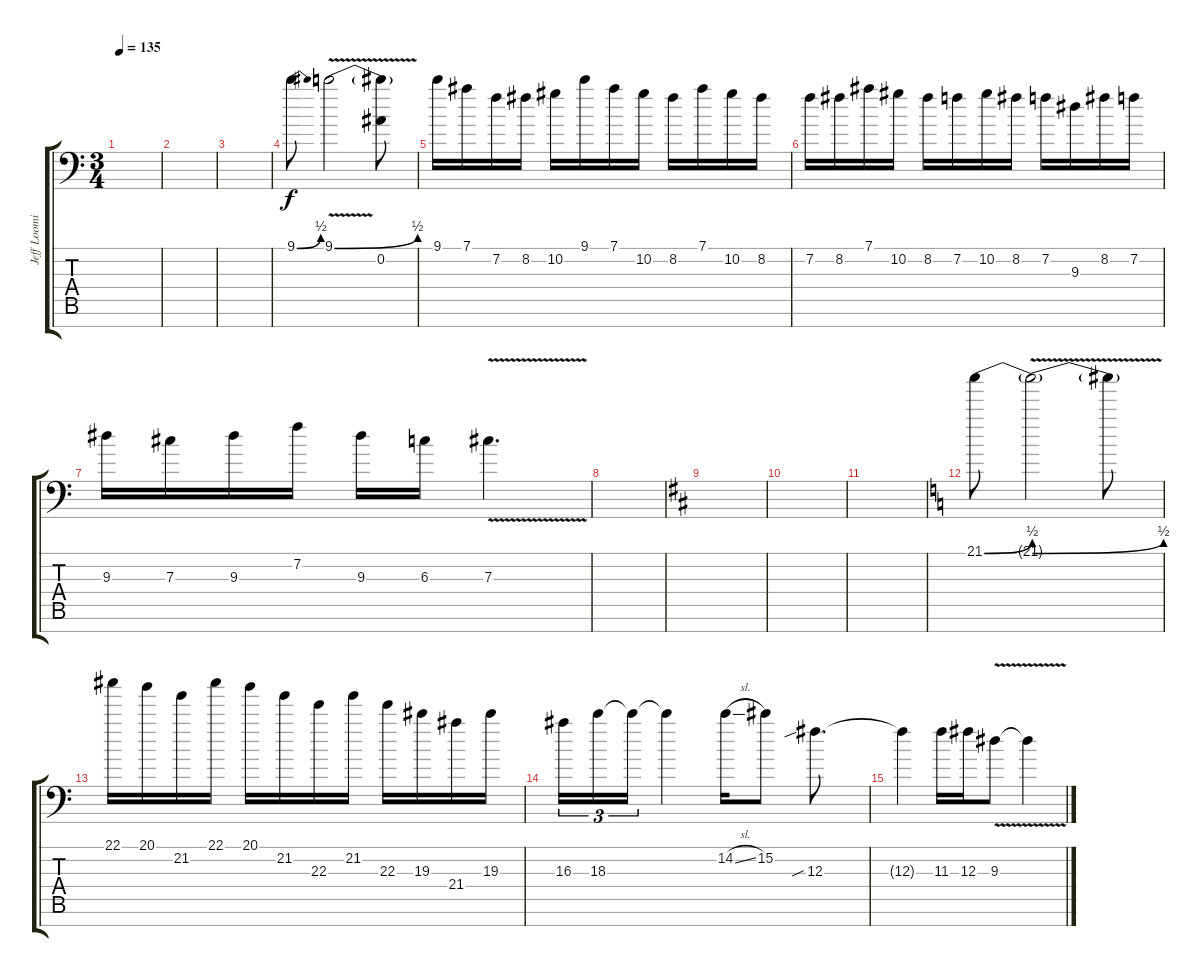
\track ("Jeff Loomis Harmony" "Jeff Loomi") {instrument distortionguitar}
\staff {score tabs}
\tuning (Eb4 Bb3 Gb3 Db3 Ab2 Eb2 Bb1) {hide}
\ts (3 4)
\tempo 135
\clef f4
\ks c
|
|
|
9.1{be (bend 0 0 60 2)}.8 9.1{be (bend 0 0 60 2) v}.2 (9.1{t} 0.2).8 |
9.1.16 7.1.16 7.2.16 8.2.16 10.2.16 9.1.16 7.1.16 10.2.16 8.2.16 7.1.16 10.2.16 8.2.16 |
7.2.16 8.2.16 7.1.16 10.2.16 8.2.16 7.2.16 10.2.16 8.2.16 7.2.16 9.3.16 8.2.16 7.2.16 |
9.3.16 7.3.16 9.3.16 7.2.16 9.3.16 6.3.16 7.3{v}.4{d} |
|
\ks d
|
|
|
\ks c
21.1{be (bend 0 0 60 2)}.8 21.1{be (bend 0 0 60 2) v t}.2 21.1{t}.8 |
22.1.16 20.1.16 21.2.16 22.1.16 20.1.16 21.2.16 22.3.16 21.2.16 22.3.16 19.3.16 21.4.16 19.3.16 |
16.3.16{tu (3 2)} 18.3.16{tu (3 2)} 18.3{t}.16{tu (3 2)} 18.3{t}.4 14.2{sl}.16 15.2.8 12.3{sib}.8{d} |
12.3{t}.4 11.3.16 12.3.16 9.3{v}.8 9.3{t}.4
